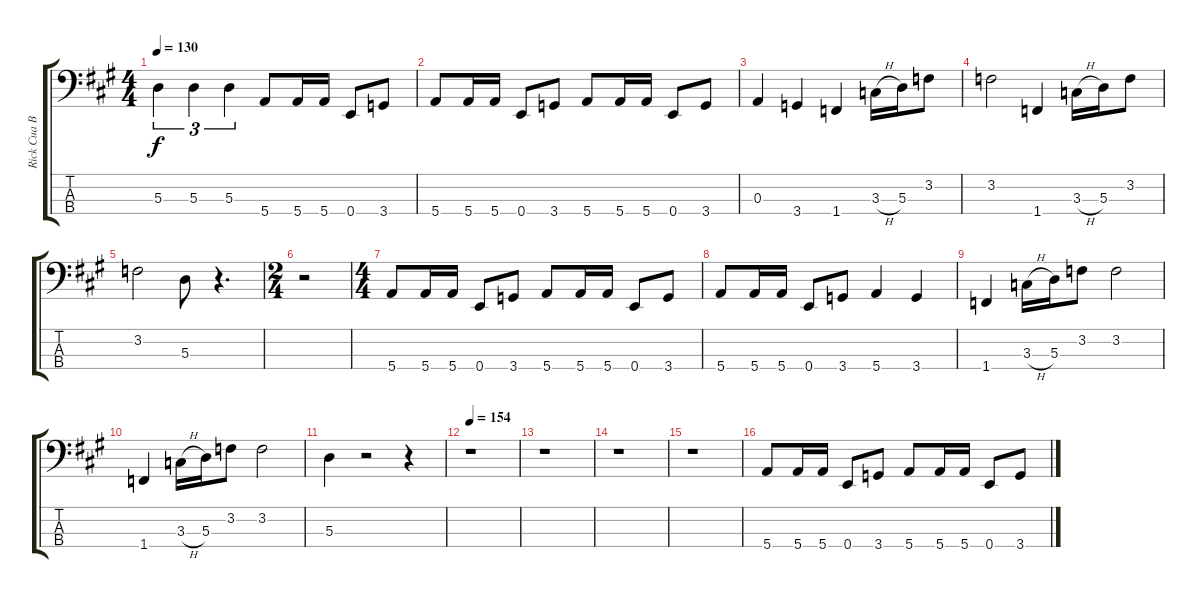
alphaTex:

\track ("Rick Cua Bass" "Rick Cua B") {instrument electricbassfinger}
\staff {score tabs}
\tuning (G2 D2 A1 E1) {hide}
\ts (4 4)
\tempo 130
\clef f4
\ks f#minor
5.3.4{tu (3 2) dy f} 5.3.4{tu (3 2)} 5.3.4{tu (3 2)} 5.4.8 5.4.16 5.4.16 0.4.8 3.4.8 |
5.4.8 5.4.16 5.4.16 0.4.8 3.4.8 5.4.8 5.4.16 5.4.16 0.4.8 3.4.8 |
0.3.4 3.4.4 1.4.4 3.3{h}.16 5.3.16 3.2.8 |
3.2.2 1.4.4 3.3{h}.16 5.3.16 3.2.8 |
3.2.2 5.3.8 r.4{d} |
\ts (2 4)
r.2 |
\ts (4 4)
5.4.8 5.4.16 5.4.16 0.4.8 3.4.8 5.4.8 5.4.16 5.4.16 0.4.8 3.4.8 |
5.4.8 5.4.16 5.4.16 0.4.8 3.4.8 5.4.4 3.4.4 |
1.4.4 3.3{h}.16 5.3.16 3.2.8 3.2.2 |
1.4.4 3.3{h}.16 5.3.16 3.2.8 3.2.2 |
5.3.4 r.2 r.4 |
\tempo 154
r.1 |
r.1 |
r.1 |
r.1 |
5.4.8 5.4.16 5.4.16 0.4.8 3.4.8 5.4.8 5.4.16 5.4.16 0.4.8 3.4.8
